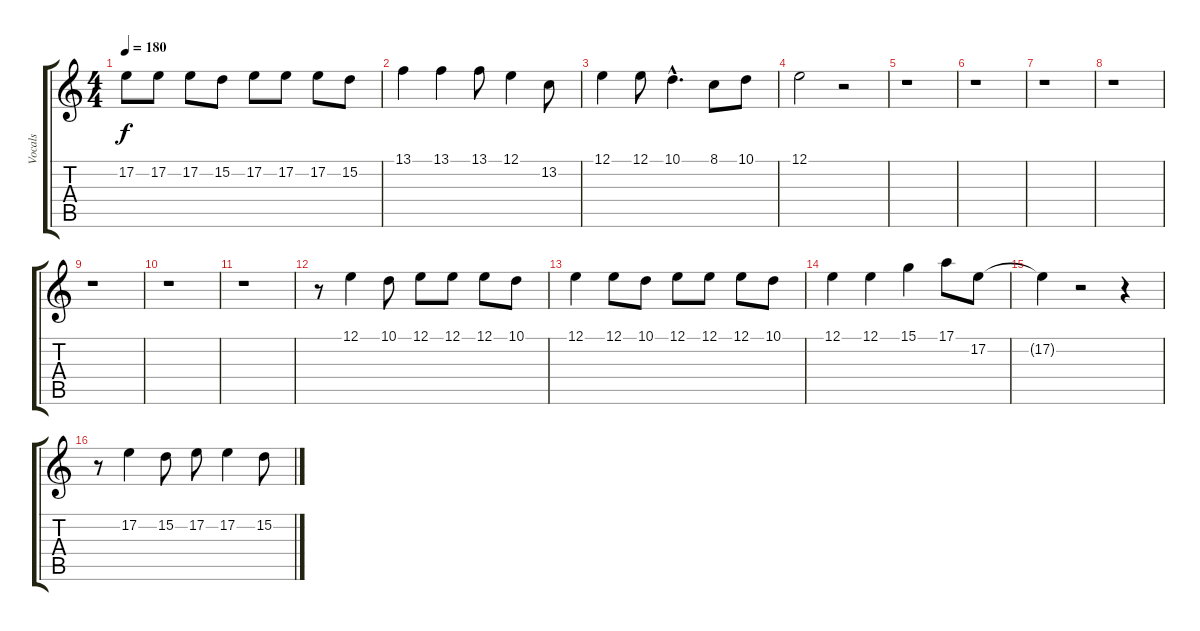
\track ("Vocals" "Vocals") {instrument englishhorn}
\staff {score tabs}
\tuning (E4 B3 G3 D3 A2 E2) {hide}
\ts (4 4)
\tempo 180
\clef g2
\ks c
17.2.8{dy f} 17.2.8 17.2.8 15.2.8 17.2.8 17.2.8 17.2.8 15.2.8 |
13.1.4 13.1.4 13.1.8 12.1.4 13.2.8 |
12.1.4 12.1.8 10.1{hac}.4{d} 8.1.8 10.1.8 |
12.1.2 r.2 |
r.1 |
r.1 |
r.1 |
r.1 |
r.1 |
r.1 |
r.1 |
r.8 12.1.4 10.1.8 12.1.8 12.1.8 12.1.8 10.1.8 |
12.1.4 12.1.8 10.1.8 12.1.8 12.1.8 12.1.8 10.1.8 |
12.1.4 12.1.4 15.1.4 17.1.8 17.2.8 |
17.2{t}.4 r.2 r.4 |
r.8 17.2.4 15.2.8 17.2.8 17.2.4 15.2.8
